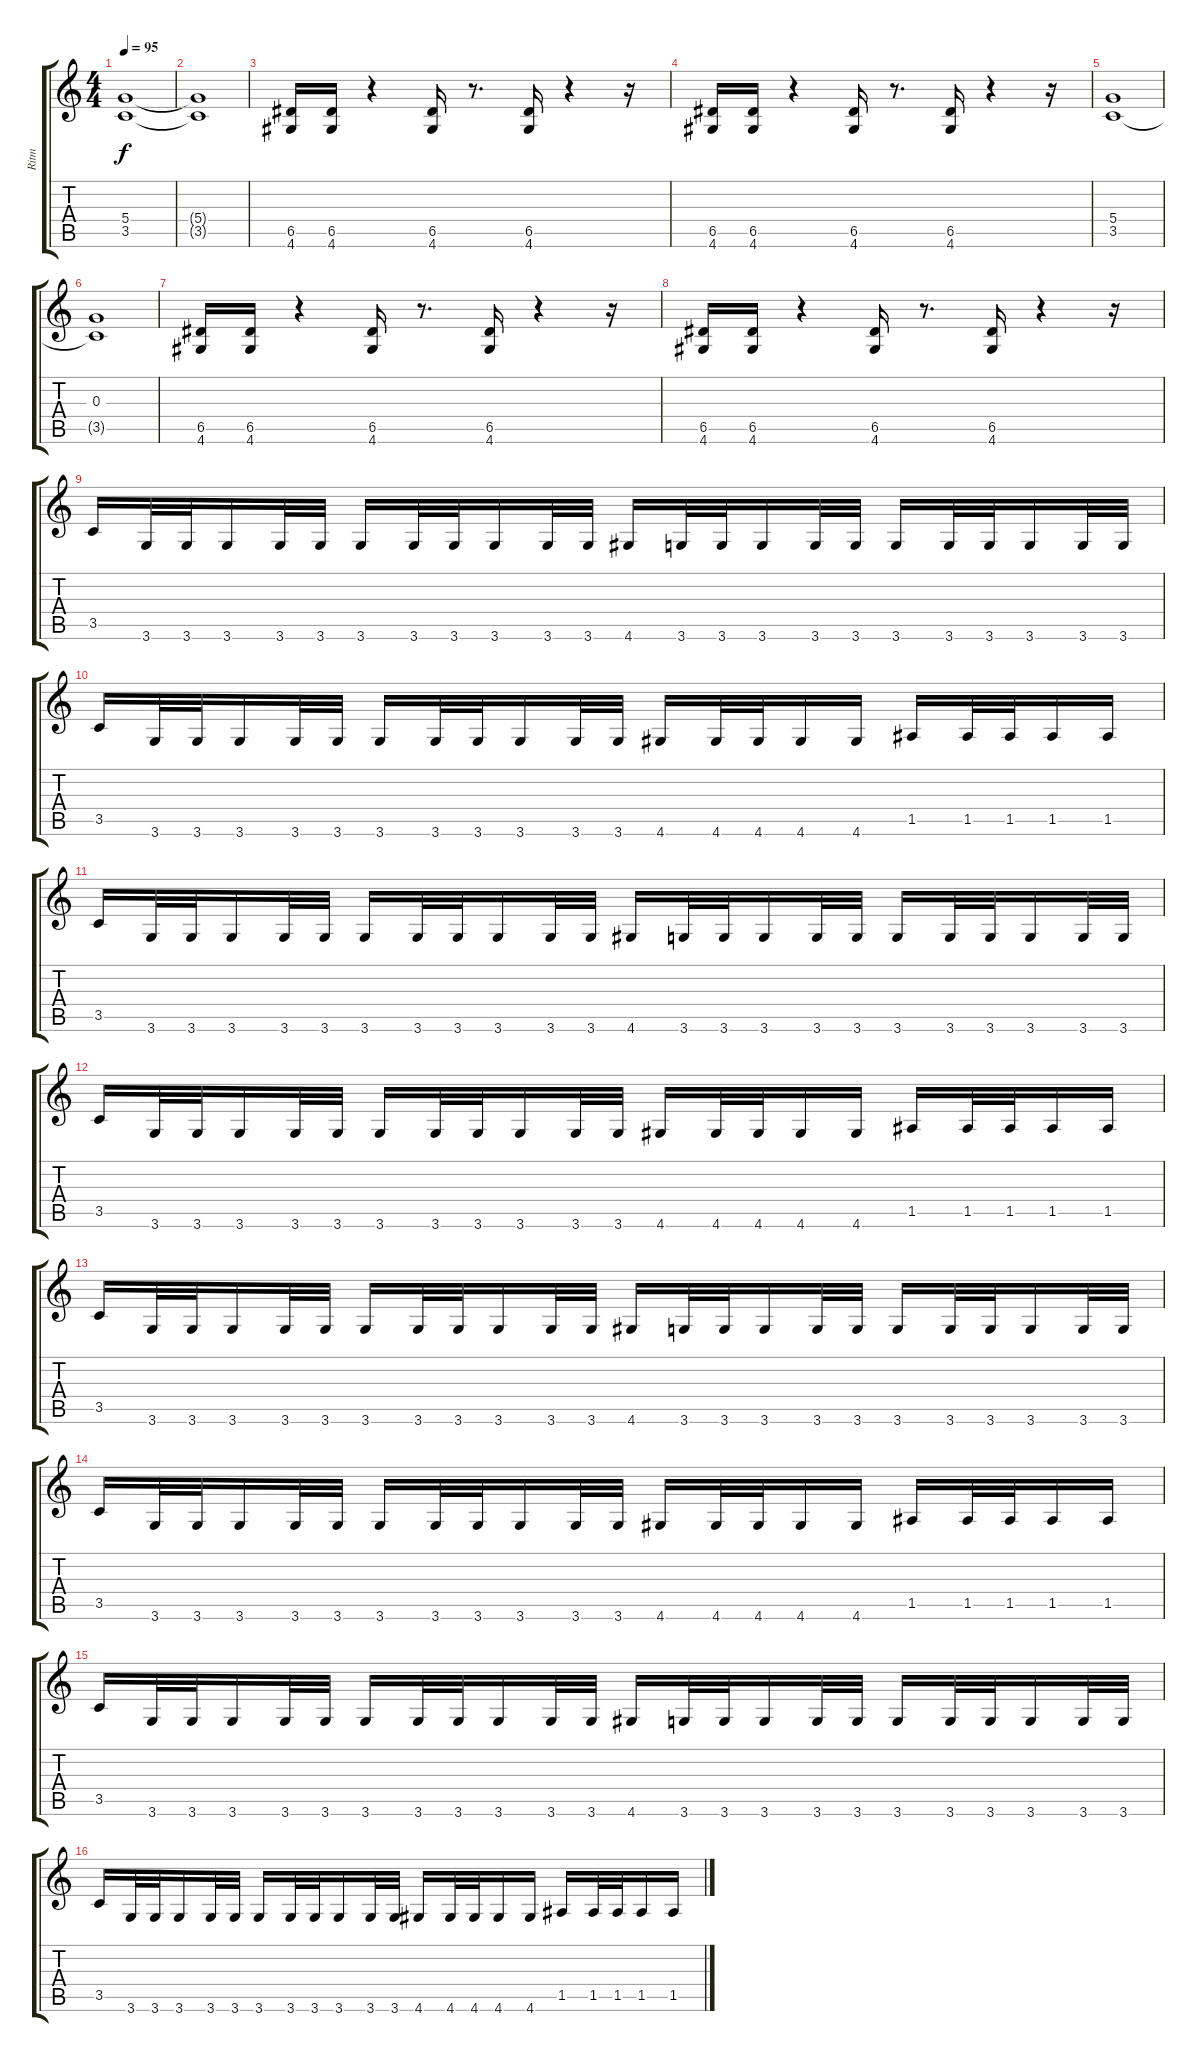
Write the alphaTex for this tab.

\track ("Ritm" "Ritm") {instrument distortionguitar}
\staff {score tabs}
\tuning (E4 B3 G3 D3 A2 E2) {hide}
\ts (4 4)
\tempo 95
\clef g2
\ks c
(5.4 3.5).1{dy f instrument distortionguitar} |
(5.4{t} 3.5{t}).1 |
(6.5 4.6).16 (6.5 4.6).16 r.4 (6.5 4.6).16 r.8{d} (6.5 4.6).16 r.4 r.16 |
(6.5 4.6).16 (6.5 4.6).16 r.4 (6.5 4.6).16 r.8{d} (6.5 4.6).16 r.4 r.16 |
(5.4 3.5).1 |
(0.3 3.5{t}).1 |
(6.5 4.6).16 (6.5 4.6).16 r.4 (6.5 4.6).16 r.8{d} (6.5 4.6).16 r.4 r.16 |
(6.5 4.6).16 (6.5 4.6).16 r.4 (6.5 4.6).16 r.8{d} (6.5 4.6).16 r.4 r.16 |
3.5.16 3.6.32 3.6.32 3.6.16 3.6.32 3.6.32 3.6.16 3.6.32 3.6.32 3.6.16 3.6.32 3.6.32 4.6.16 3.6.32 3.6.32 3.6.16 3.6.32 3.6.32 3.6.16 3.6.32 3.6.32 3.6.16 3.6.32 3.6.32 |
3.5.16 3.6.32 3.6.32 3.6.16 3.6.32 3.6.32 3.6.16 3.6.32 3.6.32 3.6.16 3.6.32 3.6.32 4.6.16 4.6.32 4.6.32 4.6.16 4.6.16 1.5.16 1.5.32 1.5.32 1.5.16 1.5.16 |
3.5.16 3.6.32 3.6.32 3.6.16 3.6.32 3.6.32 3.6.16 3.6.32 3.6.32 3.6.16 3.6.32 3.6.32 4.6.16 3.6.32 3.6.32 3.6.16 3.6.32 3.6.32 3.6.16 3.6.32 3.6.32 3.6.16 3.6.32 3.6.32 |
3.5.16 3.6.32 3.6.32 3.6.16 3.6.32 3.6.32 3.6.16 3.6.32 3.6.32 3.6.16 3.6.32 3.6.32 4.6.16 4.6.32 4.6.32 4.6.16 4.6.16 1.5.16 1.5.32 1.5.32 1.5.16 1.5.16 |
3.5.16 3.6.32 3.6.32 3.6.16 3.6.32 3.6.32 3.6.16 3.6.32 3.6.32 3.6.16 3.6.32 3.6.32 4.6.16 3.6.32 3.6.32 3.6.16 3.6.32 3.6.32 3.6.16 3.6.32 3.6.32 3.6.16 3.6.32 3.6.32 |
3.5.16 3.6.32 3.6.32 3.6.16 3.6.32 3.6.32 3.6.16 3.6.32 3.6.32 3.6.16 3.6.32 3.6.32 4.6.16 4.6.32 4.6.32 4.6.16 4.6.16 1.5.16 1.5.32 1.5.32 1.5.16 1.5.16 |
3.5.16 3.6.32 3.6.32 3.6.16 3.6.32 3.6.32 3.6.16 3.6.32 3.6.32 3.6.16 3.6.32 3.6.32 4.6.16 3.6.32 3.6.32 3.6.16 3.6.32 3.6.32 3.6.16 3.6.32 3.6.32 3.6.16 3.6.32 3.6.32 |
3.5.16 3.6.32 3.6.32 3.6.16 3.6.32 3.6.32 3.6.16 3.6.32 3.6.32 3.6.16 3.6.32 3.6.32 4.6.16 4.6.32 4.6.32 4.6.16 4.6.16 1.5.16 1.5.32 1.5.32 1.5.16 1.5.16
